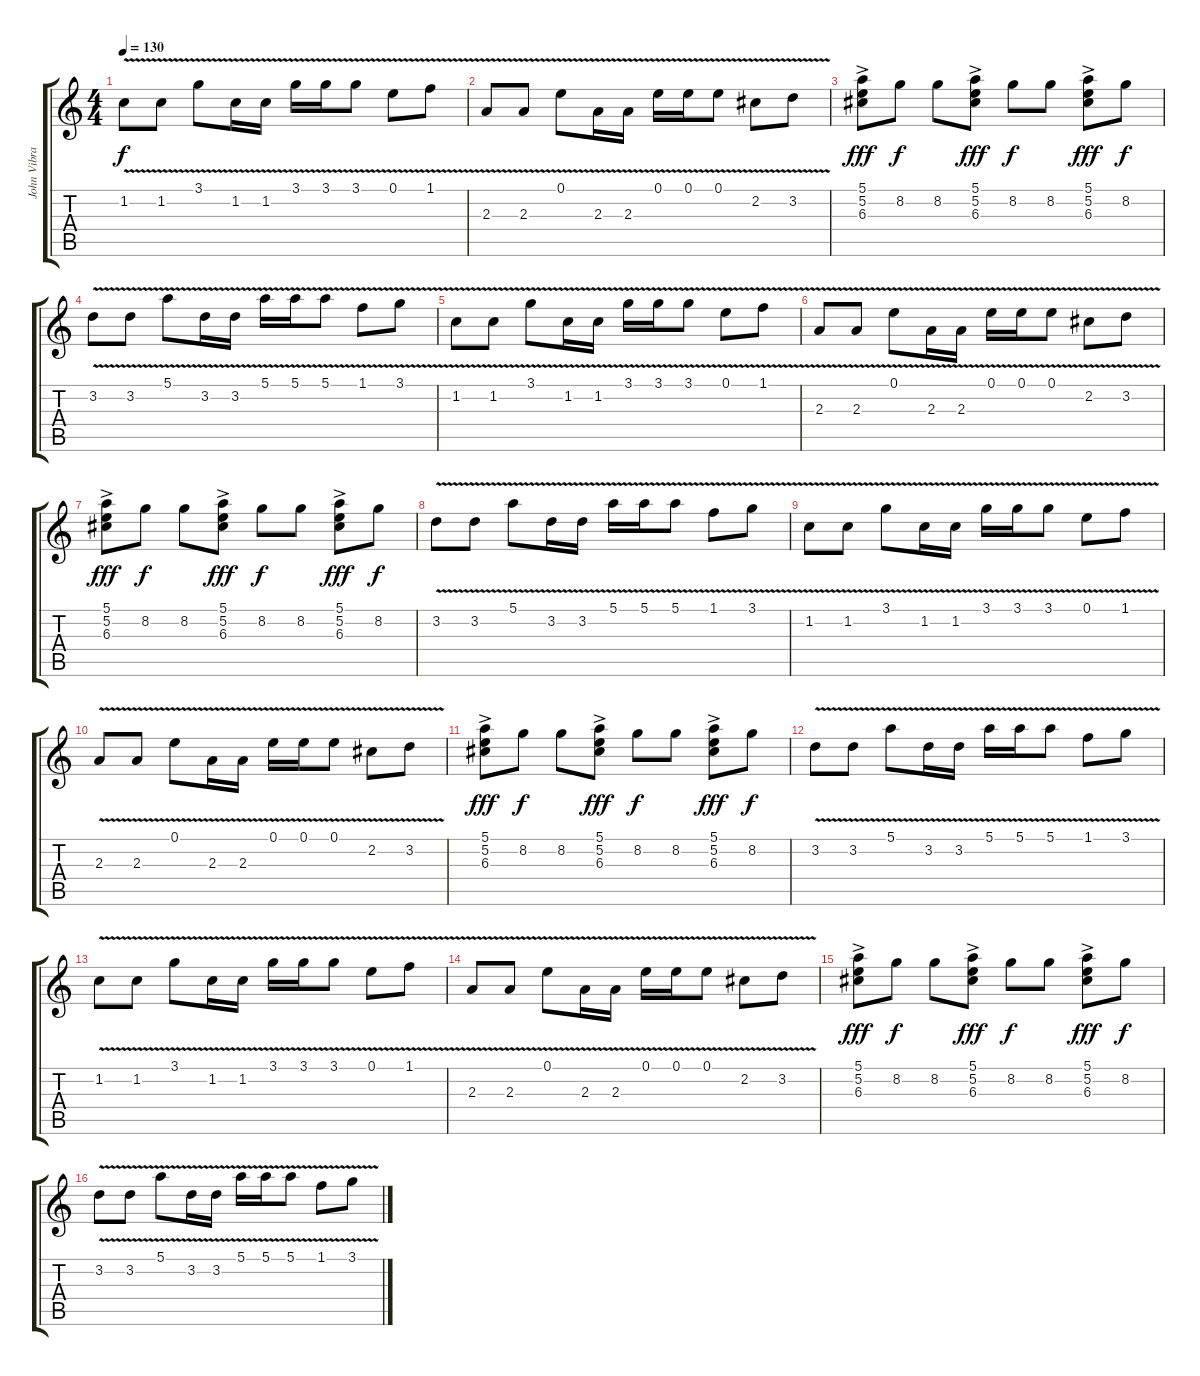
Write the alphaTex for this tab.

\track ("John Vibrato" "John Vibra") {instrument acousticguitarsteel}
\staff {score tabs}
\tuning (E4 B3 G3 D3 A2 E2) {hide}
\ts (4 4)
\tempo 130
\clef g2
\ks c
1.2{v}.8{dy f} 1.2{v}.8 3.1{v}.8 1.2{v}.16 1.2{v}.16 3.1{v}.16 3.1{v}.16 3.1{v}.8 0.1{v}.8 1.1{v}.8 |
2.3{v}.8 2.3{v}.8 0.1{v}.8 2.3{v}.16 2.3{v}.16 0.1{v}.16 0.1{v}.16 0.1{v}.8 2.2{v}.8 3.2{v}.8 |
(5.1{ac} 5.2{ac} 6.3{ac}).8{dy fff} 8.2.8{dy f} 8.2.8 (5.1{ac} 5.2{ac} 6.3{ac}).8{dy fff} 8.2.8{dy f} 8.2.8 (5.1{ac} 5.2{ac} 6.3{ac}).8{dy fff} 8.2.8{dy f} |
3.2{v}.8 3.2{v}.8 5.1{v}.8 3.2{v}.16 3.2{v}.16 5.1{v}.16 5.1{v}.16 5.1{v}.8 1.1{v}.8 3.1{v}.8 |
1.2{v}.8 1.2{v}.8 3.1{v}.8 1.2{v}.16 1.2{v}.16 3.1{v}.16 3.1{v}.16 3.1{v}.8 0.1{v}.8 1.1{v}.8 |
2.3{v}.8 2.3{v}.8 0.1{v}.8 2.3{v}.16 2.3{v}.16 0.1{v}.16 0.1{v}.16 0.1{v}.8 2.2{v}.8 3.2{v}.8 |
(5.1{ac} 5.2{ac} 6.3{ac}).8{dy fff} 8.2.8{dy f} 8.2.8 (5.1{ac} 5.2{ac} 6.3{ac}).8{dy fff} 8.2.8{dy f} 8.2.8 (5.1{ac} 5.2{ac} 6.3{ac}).8{dy fff} 8.2.8{dy f} |
3.2{v}.8 3.2{v}.8 5.1{v}.8 3.2{v}.16 3.2{v}.16 5.1{v}.16 5.1{v}.16 5.1{v}.8 1.1{v}.8 3.1{v}.8 |
1.2{v}.8 1.2{v}.8 3.1{v}.8 1.2{v}.16 1.2{v}.16 3.1{v}.16 3.1{v}.16 3.1{v}.8 0.1{v}.8 1.1{v}.8 |
2.3{v}.8 2.3{v}.8 0.1{v}.8 2.3{v}.16 2.3{v}.16 0.1{v}.16 0.1{v}.16 0.1{v}.8 2.2{v}.8 3.2{v}.8 |
(5.1{ac} 5.2{ac} 6.3{ac}).8{dy fff} 8.2.8{dy f} 8.2.8 (5.1{ac} 5.2{ac} 6.3{ac}).8{dy fff} 8.2.8{dy f} 8.2.8 (5.1{ac} 5.2{ac} 6.3{ac}).8{dy fff} 8.2.8{dy f} |
3.2{v}.8 3.2{v}.8 5.1{v}.8 3.2{v}.16 3.2{v}.16 5.1{v}.16 5.1{v}.16 5.1{v}.8 1.1{v}.8 3.1{v}.8 |
1.2{v}.8 1.2{v}.8 3.1{v}.8 1.2{v}.16 1.2{v}.16 3.1{v}.16 3.1{v}.16 3.1{v}.8 0.1{v}.8 1.1{v}.8 |
2.3{v}.8 2.3{v}.8 0.1{v}.8 2.3{v}.16 2.3{v}.16 0.1{v}.16 0.1{v}.16 0.1{v}.8 2.2{v}.8 3.2{v}.8 |
(5.1{ac} 5.2{ac} 6.3{ac}).8{dy fff} 8.2.8{dy f} 8.2.8 (5.1{ac} 5.2{ac} 6.3{ac}).8{dy fff} 8.2.8{dy f} 8.2.8 (5.1{ac} 5.2{ac} 6.3{ac}).8{dy fff} 8.2.8{dy f} |
3.2{v}.8 3.2{v}.8 5.1{v}.8 3.2{v}.16 3.2{v}.16 5.1{v}.16 5.1{v}.16 5.1{v}.8 1.1{v}.8 3.1{v}.8
